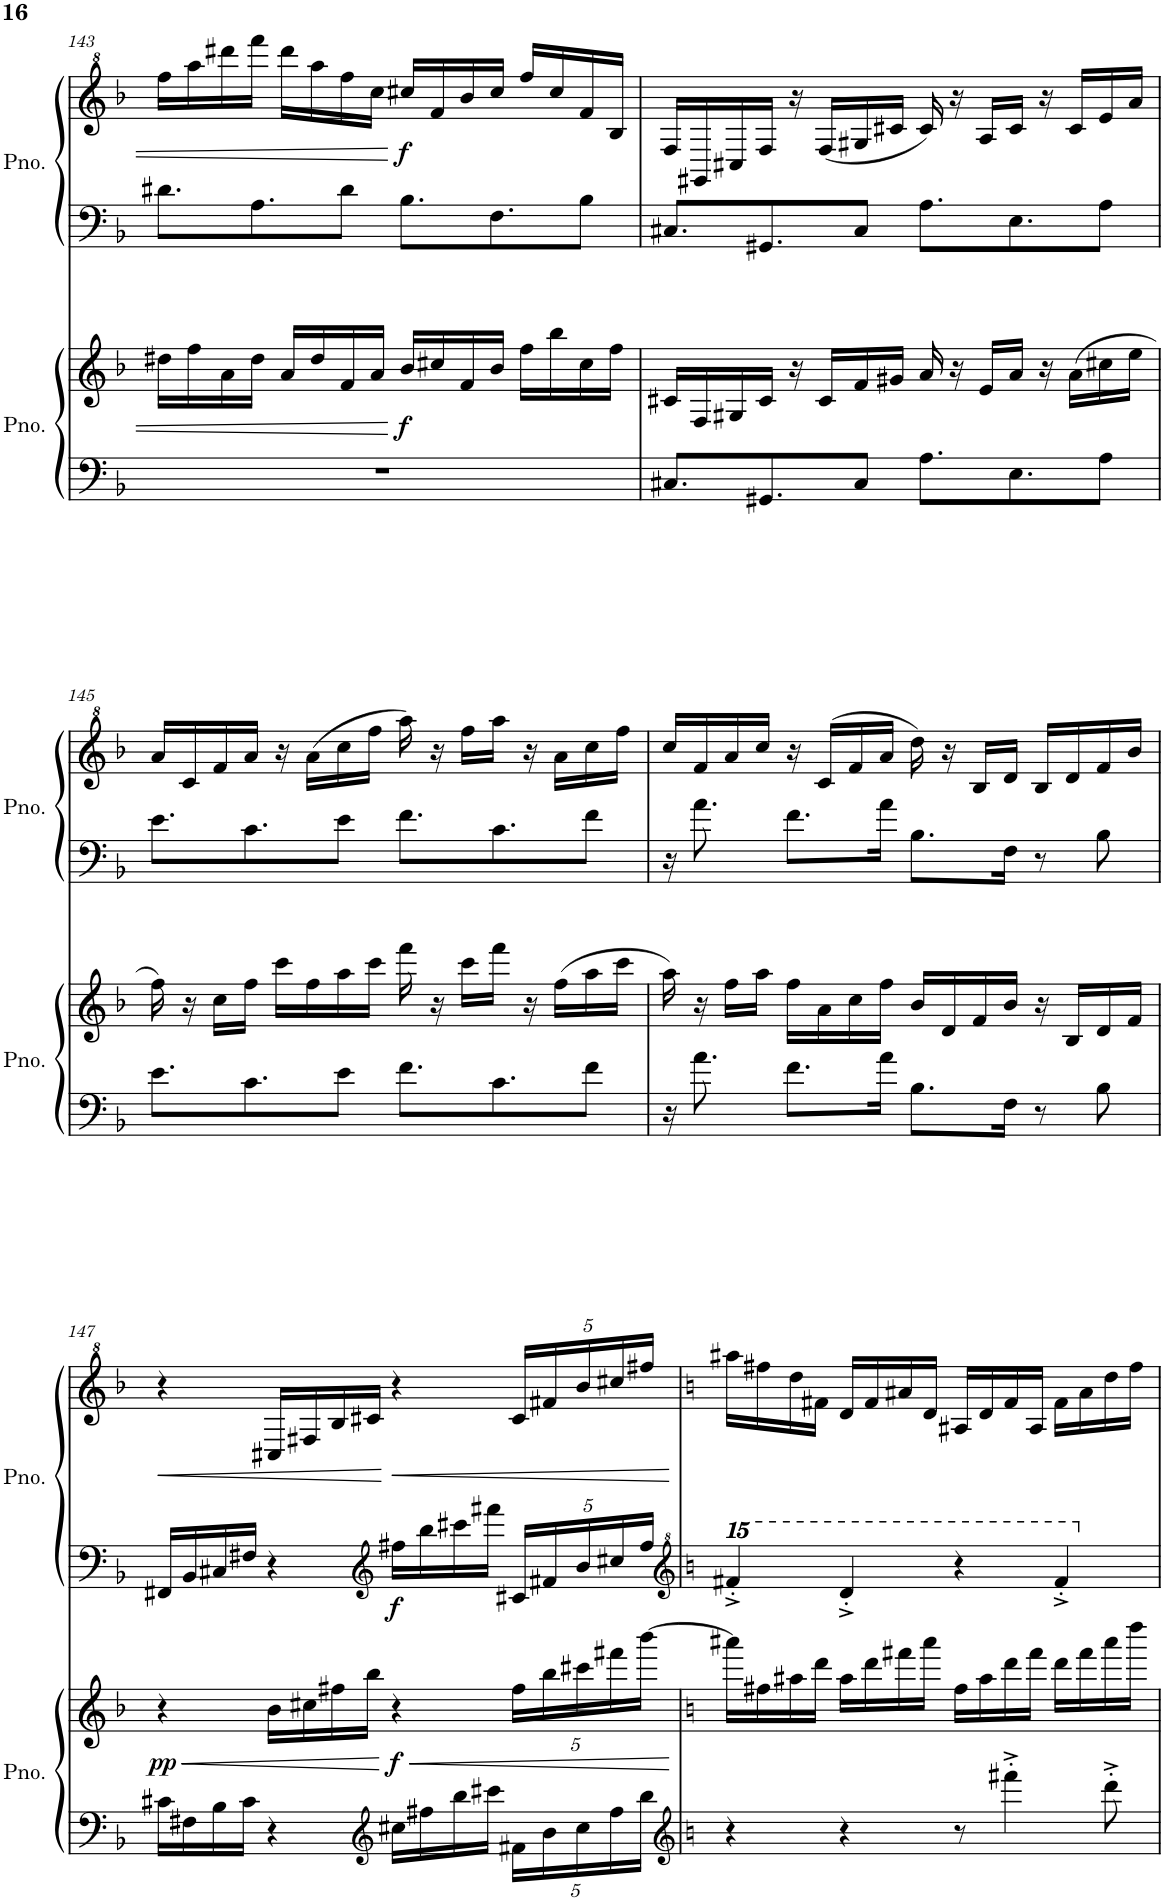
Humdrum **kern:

**kern	**kern	**dynam	**kern	**kern	**dynam
*part2	*part2	*part2	*part1	*part1	*part1
*staff4	*staff3	*staff3/4	*staff2	*staff1	*staff1/2
*I"Piano	*	*	*I"Piano	*	*
*I'Pno.	*	*	*I'Pno.	*	*
!!LO:PB:g=z
*clefF4	*clefF4	*	*clefF4	*clefF4	*
*k[b-]	*k[b-]	*	*k[b-]	*k[b-]	*
*M4/4	*M4/4	*	*M4/4	*M4/4	*
=143	=143	=143	=143	=143	=143
1r	16dd#X\LL	.	8.d#X\L	16fff\LL	.
.	16ff\	.	.	16aaa\	.
.	16a\	.	.	16dddd#X\	.
.	16dd#\JJ	.	8.A\	16ffff\JJ	.
.	16a/LL	.	.	16dddd#\LL	.
.	16dd#/	.	.	16aaa\	.
.	16f/	.	8d#\J	16fff\	.
.	16a/JJ	.	.	16ccc\JJ	.
!	!	!LO:DY:b	!	!	!LO:DY:b
.	16b-/LL	f	8.B-\L	16ccc#X/LL	f
.	16cc#X/	.	.	16ff/	.
.	16f/	.	.	16bb-/	.
.	16b-/JJ	.	8.F\	16ccc#/JJ	.
.	16ff\LL	.	.	16fff/LL	.
.	16bb-\	.	.	16ccc#/	.
.	16cc#\	.	8B-\J	16ff/	.
.	16ff\JJ	.	.	16b-/JJ	.
=144	=144	=144	=144	=144	=144
8.C#X/L	16c#X/LL	.	8.C#X/L	16f/LL	.
.	16F/	.	.	16G#X/	.
.	16G#X/	.	.	16c#X/	.
8.GG#X/	16c#/JJ	.	8.GG#X/	16f/JJ	.
.	16r	.	.	16r	.
.	16c#/LL	.	.	(16f/LL	.
8C#/J	16f/	.	8C#/J	16g#X/	.
.	16g#X/JJ	.	.	16cc#X/JJ	.
8.A\L	16a/	.	8.A\L	16cc#/)	.
.	16r	.	.	16r	.
.	16e/LL	.	.	16a/LL	.
8.E\	16a/JJ	.	8.E\	16cc#/JJ	.
.	16r	.	.	16r	.
.	(16a\LL	.	.	16cc#/LL	.
8A\J	16cc#X\	.	8A\J	16ee/	.
.	16ee\JJ	.	.	16aa/JJ	.
!!LO:LB:g=z
=145	=145	=145	=145	=145	=145
8.e\L	16ff\)	.	8.e\L	16aa/LL	.
.	16r	.	.	16cc/	.
.	16cc\LL	.	.	16ff/	.
8.c\	16ff\JJ	.	8.c\	16aa/JJ	.
.	16ccc\LL	.	.	16r	.
.	16ff\	.	.	(16aa\LL	.
8e\J	16aa\	.	8e\J	16ccc\	.
.	16ccc\JJ	.	.	16fff\JJ	.
8.f\L	16fff\	.	8.f\L	16aaa\)	.
.	16r	.	.	16r	.
.	16ccc\LL	.	.	16fff\LL	.
8.c\	16fff\JJ	.	8.c\	16aaa\JJ	.
.	16r	.	.	16r	.
.	(16ff\LL	.	.	16aa\LL	.
8f\J	16aa\	.	8f\J	16ccc\	.
.	16ccc\JJ	.	.	16fff\JJ	.
=146	=146	=146	=146	=146	=146
16r	16aa\)	.	16r	16ccc/LL	.
8.a\	16r	.	8.a\	16ff/	.
.	16ff\LL	.	.	16aa/	.
.	16aa\JJ	.	.	16ccc/JJ	.
8.f\L	16ff\LL	.	8.f\L	16r	.
.	16a\	.	.	(16cc/LL	.
.	16cc\	.	.	16ff/	.
16a\Jk	16ff\JJ	.	16a\Jk	16aa/JJ	.
8.B-\L	16b-/LL	.	8.B-\L	16ddd\)	.
.	16d/	.	.	16r	.
.	16f/	.	.	16b-/LL	.
16F\Jk	16b-/JJ	.	16F\Jk	16dd/JJ	.
8r	16r	.	8r	16b-/LL	.
.	16B-/LL	.	.	16dd/	.
8B-\	16d/	.	8B-\	16ff/	.
.	16f/JJ	.	.	16bb-/JJ	.
!!LO:LB:g=z
=147	=147	=147	=147	=147	=147
!	!	!LO:HP:b	!	!	!LO:HP:b
!	!	!LO:DY:n=1:b	!	!	!
16c#X\LL	4r	< pp	16FF#X/LL	4r	<
16F#X\	.	.	16BB-/	.	.
16B-\	.	.	16C#X/	.	.
16c#\JJ	.	.	16F#X/JJ	.	.
4r	16b-\LL	.	4r	16c#X/LL	.
.	16cc#X\	.	.	16f#X/	.
.	16ff#X\	.	.	16b-/	.
.	16bb-\JJ	.	.	16cc#X/JJ	.
*clefG2	*	*	*clefG2	*	*
!	!	!LO:HP:n=1:b	!	!	!LO:HP:n=1:b
!	!	!LO:DY:n=2:b	!	!	!LO:DY:n=1:b=2
16cc#X\LL	4r	[ < f	16ff#X\LL	4r	[ < f
16ff#X\	.	.	16bb-\	.	.
16bb-\	.	.	16ccc#X\	.	.
16ccc#X\JJ	.	.	16fff#X\JJ	.	.
*Xbrackettup	*Xbrackettup	*	*Xbrackettup	*Xbrackettup	*
20f#X\LL	20ff#\LL	.	20c#X/LL	20cc#/LL	.
20b-\	20bb-\	.	20f#X/	20ff#X/	.
20cc#\	20ccc#X\	.	20b-/	20bb-/	.
20ff#\	20fff#X\	.	20cc#X/	20ccc#X/	.
20bb-\JJ	[20bbb-\JJ	.	20ff#/JJ	20fff#X/JJ	.
.	.	[	.	.	[
=148	=148	=148	=148	=148	=148
*clefG2	*	*	*clefG^2	*	*
*k[]	*k[]	*	*k[]	*k[]	*
*	*	*	*15ma	*	*
4r	16aaa#X\LL]	.	4ffff#X'^/	16aaa#X\LL	.
.	16ff#X\	.	.	16fff#X\	.
.	16aa#X\	.	.	16ddd\	.
.	16ddd\JJ	.	.	16ff#X\JJ	.
*	*	*	*15ma	*	*
4r	16aa#\LL	.	4dddd'^/	16dd/LL	.
.	16ddd\	.	.	16ff#/	.
.	16fff#X\	.	.	16aa#X/	.
.	16aaa#\JJ	.	.	16dd/JJ	.
8r	16ff#\LL	.	4r	16a#X/LL	.
.	16aa#\	.	.	16dd/	.
4fff#X'^\	16ddd\	.	.	16ff#/	.
.	16fff#\JJ	.	.	16a#/JJ	.
.	16ddd\LL	.	4ffff#'^/	16ff#\LL	.
.	16fff#\	.	.	16aa#\	.
8ddd'^\	16aaa#\	.	.	16ddd\	.
.	16dddd\JJ	.	.	16fff#\JJ	.
*	*	*	*X15ma	*	*
*	*	*	*X15ma	*	*
=	=	=	=	=	=
*-	*-	*-	*-	*-	*-
